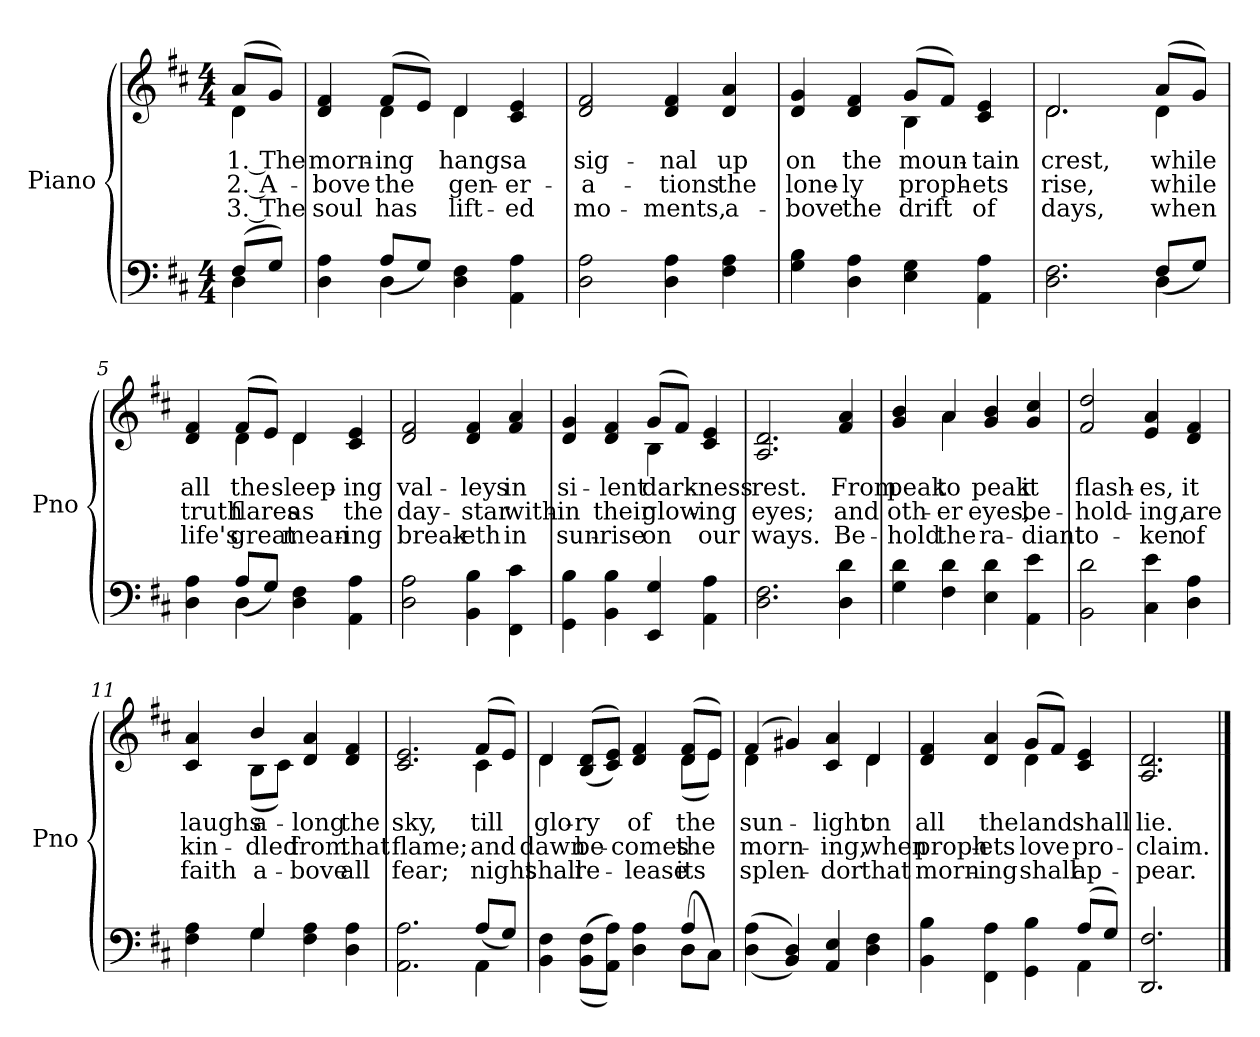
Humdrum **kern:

**kern	**kern	**text	**text	**text
*part2	*part1	*part1	*part1	*part1
*staff2	*staff1	*staff1	*staff1	*staff1
*I"Piano	*I"Piano	*	*	*
*I'Pno	*I'Pno	*	*	*
*clefF4	*clefG2	*	*	*
*k[f#c#]	*k[f#c#]	*	*	*
*M4/4	*M4/4	*	*	*
*MM120	*MM120	*	*	*
=	=	=	=	=
*^	*	*	*	*
!	!	!	!LO:LY:b	!LO:LY:b	!LO:LY:b
*	*	*^	*	*	*
(8F#/L	4D\	(8a/L	4d\	1. The	2. A-	3. The
8G/J)	.	8g/J)	.	.	.	.
=1	=1	=1	=1	=1	=1	=1
!	!	!	!	!LO:LY:b	!LO:LY:b	!LO:LY:b
4D\ 4A\	4ryy	4d/ 4f#/	4ryy	morn-	-bove	soul
!	!	!	!	!LO:LY:b	!LO:LY:b	!LO:LY:b
4D\	(>8A/L	(8f#/L	4d\	-ing	the	has
.	8G/J)	8e/J)	.	.	.	.
!	!	!	!	!LO:LY:b	!LO:LY:b	!LO:LY:b
4D\ 4F#\	2ryy	4d/	4d\	hangs	gen-	lift-
!	!	!	!	!LO:LY:b	!LO:LY:b	!LO:LY:b
4AA\ 4A\	.	4c#/ 4e/	4ryy	a	-er-	-ed
*v	*v	*	*	*	*	*
=2	=2	=2	=2	=2	=2
!	!	!	!LO:LY:b	!LO:LY:b	!LO:LY:b
*	*v	*v	*	*	*
2D\ 2A\	2d/ 2f#/	sig-	-a-	mo-
!	!	!LO:LY:b	!LO:LY:b	!LO:LY:b
4D\ 4A\	4d/ 4f#/	-nal	-tions	-ments,
!	!	!LO:LY:b	!LO:LY:b	!LO:LY:b
4F#\ 4A\	4d/ 4a/	up	the	a-
!!LO:LB:g=z
=3	=3	=3	=3	=3
!	!	!LO:LY:b	!LO:LY:b	!LO:LY:b
*	*^	*	*	*
4G\ 4B\	4d/ 4g/	2ryy	on	lone-	-bove
!	!	!	!LO:LY:b	!LO:LY:b	!LO:LY:b
4D\ 4A\	4d/ 4f#/	.	the	-ly	the
!	!	!	!LO:LY:b	!LO:LY:b	!LO:LY:b
4E\ 4G\	(8g/L	4B\	moun-	proph-	drift
.	8f#/J)	.	.	.	.
!	!	!	!LO:LY:b	!LO:LY:b	!LO:LY:b
4AA\ 4A\	4c#/ 4e/	4ryy	-tain	-ets	of
=4	=4	=4	=4	=4	=4
*^	*	*	*	*	*
!	!	!	!	!LO:LY:b	!LO:LY:b	!LO:LY:b
2.D\ 2.F#\	2.ryy	2.d/	2.d\	crest,	rise,	days,
!	!	!	!	!LO:LY:b	!LO:LY:b	!LO:LY:b
4D\	(>8F#/L	(8a/L	4d\	while	while	when
.	8G/J)	8g/J)	.	.	.	.
=5	=5	=5	=5	=5	=5	=5
!	!	!	!	!LO:LY:b	!LO:LY:b	!LO:LY:b
4D\ 4A\	4ryy	4d/ 4f#/	4ryy	all	truth	life's
!	!	!	!	!LO:LY:b	!LO:LY:b	!LO:LY:b
4D\	(>8A/L	(8f#/L	4d\	the	flares	great
.	8G/J)	8e/J)	.	.	.	.
!	!	!	!	!LO:LY:b	!LO:LY:b	!LO:LY:b
4D\ 4F#\	2ryy	4d/	4d\	sleep-	as	mean-
!	!	!	!	!LO:LY:b	!LO:LY:b	!LO:LY:b
4AA\ 4A\	.	4c#/ 4e/	4ryy	-ing	the	-ing
*v	*v	*	*	*	*	*
!!LO:LB:g=z
=6	=6	=6	=6	=6	=6
!	!	!	!LO:LY:b	!LO:LY:b	!LO:LY:b
*	*v	*v	*	*	*
2D\ 2A\	2d/ 2f#/	val-	day-	break-
!	!	!LO:LY:b	!LO:LY:b	!LO:LY:b
4BB\ 4B\	4d/ 4f#/	-leys	-star	-eth
!	!	!LO:LY:b	!LO:LY:b	!LO:LY:b
4FF#\ 4c#\	4f#/ 4a/	in	with-	in
=7	=7	=7	=7	=7
!	!	!LO:LY:b	!LO:LY:b	!LO:LY:b
*	*^	*	*	*
4GG\ 4B\	4d/ 4g/	2ryy	si-	-in	sun-
!	!	!	!LO:LY:b	!LO:LY:b	!LO:LY:b
4BB\ 4B\	4d/ 4f#/	.	-lent	their	-rise
!	!	!	!LO:LY:b	!LO:LY:b	!LO:LY:b
4EE/ 4G/	(8g/L	4B\	dark-	glow-	on
.	8f#/J)	.	.	.	.
!	!	!	!LO:LY:b	!LO:LY:b	!LO:LY:b
4AA\ 4A\	4c#/ 4e/	4ryy	-ness	-ing	our
!!LO:PB:g=z
=8	=8	=8	=8	=8	=8
!	!	!	!LO:LY:b	!LO:LY:b	!LO:LY:b
*	*v	*v	*	*	*
2.D\ 2.F#\	2.A/ 2.d/	rest.	eyes;	ways.
!	!	!LO:LY:b	!LO:LY:b	!LO:LY:b
4D\ 4d\	4f#/ 4a/	From	and	Be-
=9	=9	=9	=9	=9
!	!	!LO:LY:b	!LO:LY:b	!LO:LY:b
*	*^	*	*	*
4G\ 4d\	4g/ 4b/	4ryy	peak	oth-	-hold
!	!	!	!LO:LY:b	!LO:LY:b	!LO:LY:b
4F#\ 4d\	4a/	4a\	to	-er	the
!	!	!	!LO:LY:b	!LO:LY:b	!LO:LY:b
4E\ 4d\	4g/ 4b/	2ryy	peak	eyes,	ra-
!	!	!	!LO:LY:b	!LO:LY:b	!LO:LY:b
4AA\ 4e\	4g/ 4cc#/	.	it	be-	-diant
*	*v	*v	*	*	*
=10	=10	=10	=10	=10
!	!	!LO:LY:b	!LO:LY:b	!LO:LY:b
2BB\ 2d\	2f#/ 2dd/	flash-	-hold-	to-
!	!	!LO:LY:b	!LO:LY:b	!LO:LY:b
4C#\ 4e\	4e/ 4a/	-es,	-ing,	-ken
!	!	!LO:LY:b	!LO:LY:b	!LO:LY:b
4D\ 4A\	4d/ 4f#/	it	are	of
!!LO:LB:g=z
=11	=11	=11	=11	=11
*^	*	*	*	*
!	!	!	!LO:LY:b	!LO:LY:b	!LO:LY:b
*	*	*^	*	*	*
4F#\ 4A\	4ryy	4c#/ 4a/	4ryy	laughs	kin-	faith
!	!	!	!	!LO:LY:b	!LO:LY:b	!LO:LY:b
4G\	4G/	4b/	(8B\L	a-	-dled	a-
.	.	.	8c#\J)	.	.	.
!	!	!	!	!LO:LY:b	!LO:LY:b	!LO:LY:b
4F#\ 4A\	2ryy	4d/ 4a/	2ryy	-long	from	-bove
!	!	!	!	!LO:LY:b	!LO:LY:b	!LO:LY:b
4D\ 4A\	.	4d/ 4f#/	.	the	that	all
=12	=12	=12	=12	=12	=12	=12
!	!	!	!	!LO:LY:b	!LO:LY:b	!LO:LY:b
2.AA\ 2.A\	2.ryy	2.c#/ 2.e/	2.ryy	sky,	flame;	fear;
!	!	!	!	!LO:LY:b	!LO:LY:b	!LO:LY:b
4AA\	(8A/L	(8f#/L	4c#\	till	and	night
.	8G/J)	8e/J)	.	.	.	.
=13	=13	=13	=13	=13	=13	=13
!	!	!	!	!LO:LY:b	!LO:LY:b	!LO:LY:b
4BB\ 4F#\	2.ryy	4d/	4d\	glo-	dawn	shall
!	!	!	!	!LO:LY:b	!LO:LY:b	!LO:LY:b
(<(8BB\ 8F#\L	.	(>(8B/ 8d/L	2ryy	-ry	be-	re-
8AA\ 8A\J))	.	8c#/ 8e/J))	.	.	.	.
!	!	!	!	!LO:LY:b	!LO:LY:b	!LO:LY:b
4D\ 4A\	.	4d/ 4f#/	.	of	-comes	-lease
!	!	!	!	!LO:LY:b	!LO:LY:b	!LO:LY:b
(<8D\L	4A/	(8d/ 8f#/L	(8d\L	the	the	its
8C#\J)	.	8e/J)	8e\J)	.	.	.
*v	*v	*	*	*	*	*
!!LO:LB:g=z	!!
=14	=14	=14	=14	=14	=14
!	!	!	!LO:LY:b	!LO:LY:b	!LO:LY:b
(>(<4D\ 4A\	(4f#/	4d\	sun-	morn-	splen-
4BB/ 4D/))	4g#X/)	2ryy	.	.	.
!	!	!	!LO:LY:b	!LO:LY:b	!LO:LY:b
4AA/ 4E/	4c#/ 4a/	.	-light	-ing,	-dor
!	!	!	!LO:LY:b	!LO:LY:b	!LO:LY:b
4D\ 4F#\	4d/	4d\	on	when	that
=15	=15	=15	=15	=15	=15
*^	*	*	*	*	*
!	!	!	!	!LO:LY:b	!LO:LY:b	!LO:LY:b
4BB\ 4B\	2.ryy	4d/ 4f#/	2ryy	all	proph-	morn-
!	!	!	!	!LO:LY:b	!LO:LY:b	!LO:LY:b
4FF#\ 4A\	.	4d/ 4a/	.	the	-ets	-ing
!	!	!	!	!LO:LY:b	!LO:LY:b	!LO:LY:b
4GG\ 4B\	.	(8g/L	4d\	land	love	shall
.	.	8f#/J)	.	.	.	.
!	!	!	!	!LO:LY:b	!LO:LY:b	!LO:LY:b
(8A/L	4AA\	4c#/ 4e/	4ryy	shall	pro-	ap-
8G/J)	.	.	.	.	.	.
*v	*v	*	*	*	*	*
*	*v	*v	*	*	*
=16	=16	=16	=16	=16
!	!	!LO:LY:b	!LO:LY:b	!LO:LY:b
2.DD/ 2.F#/	2.A/ 2.d/	lie.	-claim.	-pear.
==	==	==	==	==
*-	*-	*-	*-	*-
